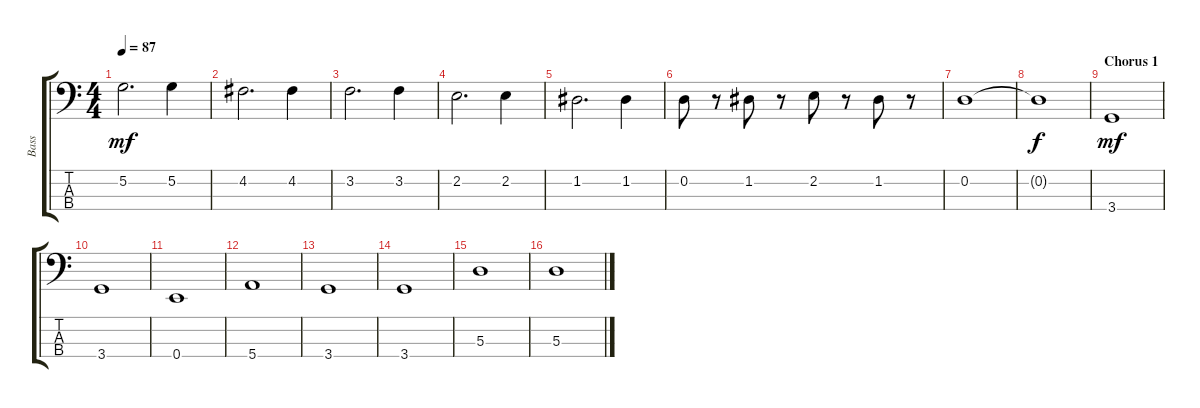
\track ("Bass" "Bass") {instrument acousticbass}
\staff {score tabs}
\tuning (G2 D2 A1 E1) {hide}
\ts (4 4)
\tempo 87
\clef f4
\ks c
5.2.2{d dy mf} 5.2.4 |
4.2.2{d} 4.2.4 |
3.2.2{d} 3.2.4 |
2.2.2{d} 2.2.4 |
1.2.2{d} 1.2.4 |
0.2.8 r.8 1.2.8 r.8 2.2.8 r.8 1.2.8 r.8 |
0.2.1 |
0.2{t}.1{dy f} |
\section ("" "Chorus 1")
3.4.1{dy mf} |
3.4.1 |
0.4.1 |
5.4.1 |
3.4.1 |
3.4.1 |
5.3.1 |
5.3.1
